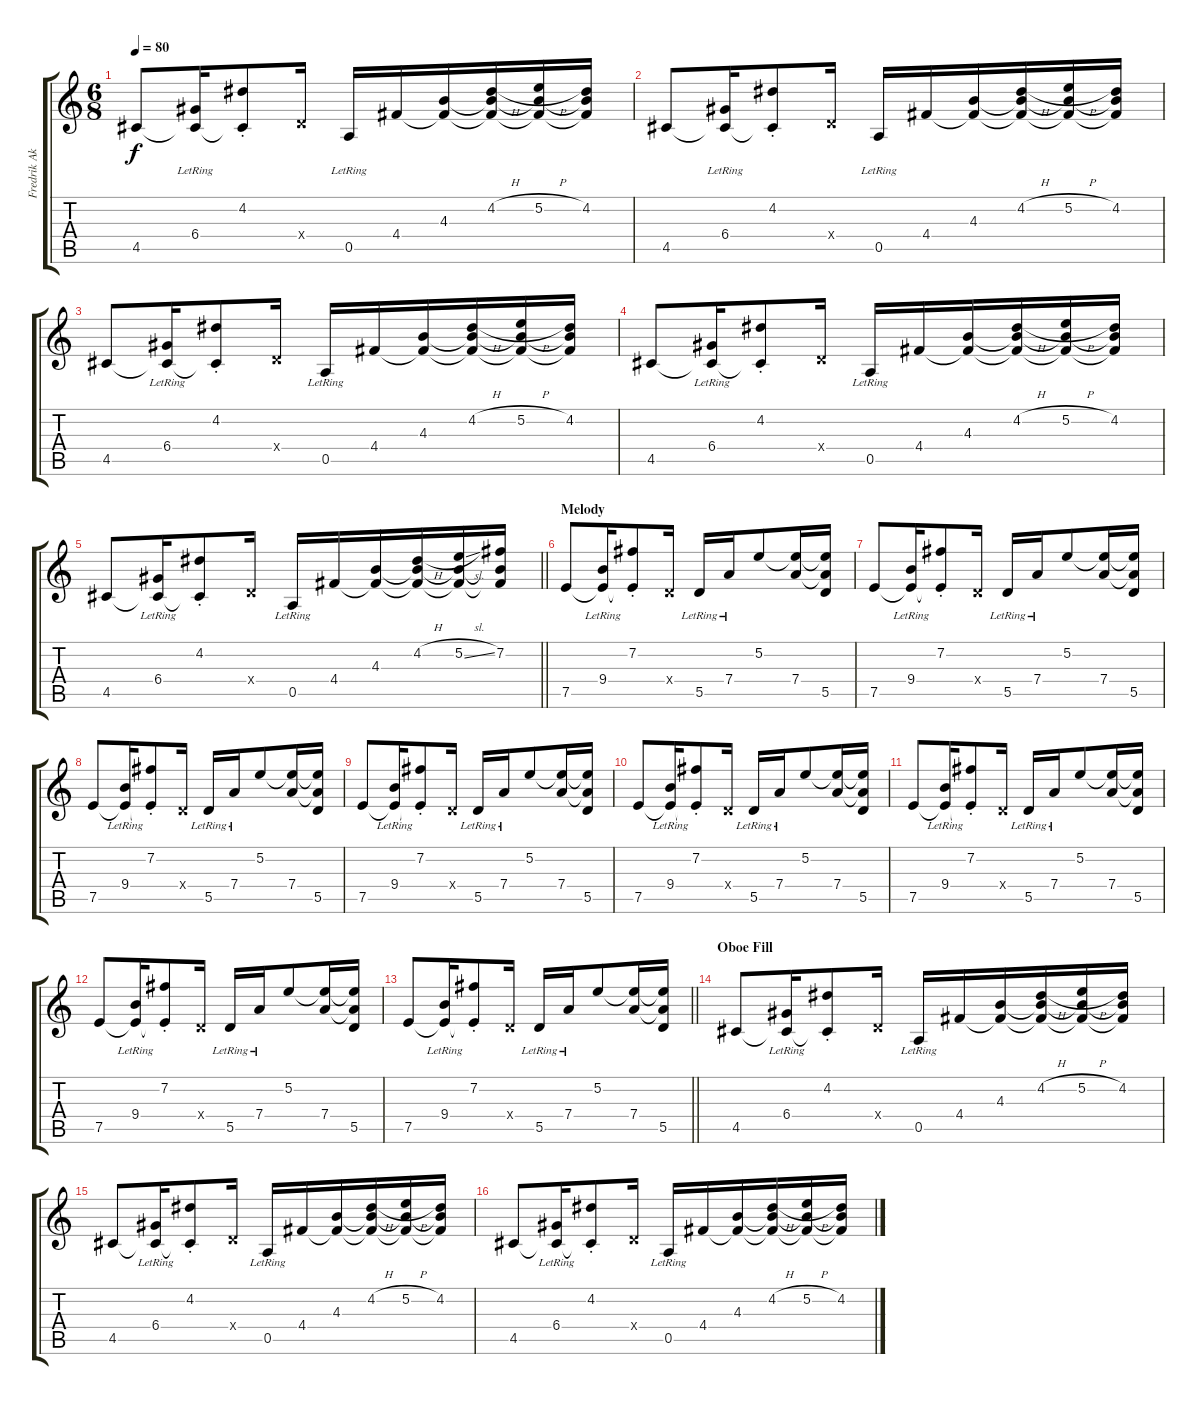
\track ("Fredrik Akesson" "Fredrik Ak") {instrument acousticguitarnylon}
\staff {score tabs}
\tuning (E4 B3 G3 D3 A2 E2) {hide}
\ts (6 8)
\tempo 80
\clef g2
\ks c
4.5.8{dy f} (6.4{lr} 4.5{t}).16 (4.2{st} 4.5{t}).8 0.4{x}.16 0.5{lr}.16 4.4.16 (4.3 4.4{t}).16 (4.2{h} 4.3{t} 4.4{t}).16 (5.2{h} 4.3{t} 4.4{t}).16 (4.2 4.3{t} 4.4{t}).16 |
4.5.8 (6.4{lr} 4.5{t}).16 (4.2{st} 4.5{t}).8 0.4{x}.16 0.5{lr}.16 4.4.16 (4.3 4.4{t}).16 (4.2{h} 4.3{t} 4.4{t}).16 (5.2{h} 4.3{t} 4.4{t}).16 (4.2 4.3{t} 4.4{t}).16 |
4.5.8 (6.4{lr} 4.5{t}).16 (4.2{st} 4.5{t}).8 0.4{x}.16 0.5{lr}.16 4.4.16 (4.3 4.4{t}).16 (4.2{h} 4.3{t} 4.4{t}).16 (5.2{h} 4.3{t} 4.4{t}).16 (4.2 4.3{t} 4.4{t}).16 |
4.5.8 (6.4{lr} 4.5{t}).16 (4.2{st} 4.5{t}).8 0.4{x}.16 0.5{lr}.16 4.4.16 (4.3 4.4{t}).16 (4.2{h} 4.3{t} 4.4{t}).16 (5.2{h} 4.3{t} 4.4{t}).16 (4.2 4.3{t} 4.4{t}).16 |
\barLineRight lightlight
4.5.8 (6.4{lr} 4.5{t}).16 (4.2{st} 4.5{t}).8 0.4{x}.16 0.5{lr}.16 4.4.16 (4.3 4.4{t}).16 (4.2{h} 4.3{t} 4.4{t}).16 (5.2{sl} 4.3{t} 4.4{t}).16 (7.2 4.3{t} 4.4{t}).16 |
\section ("" "Melody")
7.5.8 (9.4{lr} 7.5{t}).16 (7.2{st} 7.5{t}).8 0.4{x}.16 5.5{lr}.16 7.4{lr}.16 5.2.8 (5.2{t} 7.4).16 (5.2{t} 7.4{t} 5.5).16 |
7.5.8 (9.4{lr} 7.5{t}).16 (7.2{st} 7.5{t}).8 0.4{x}.16 5.5{lr}.16 7.4{lr}.16 5.2.8 (5.2{t} 7.4).16 (5.2{t} 7.4{t} 5.5).16 |
7.5.8 (9.4{lr} 7.5{t}).16 (7.2{st} 7.5{t}).8 0.4{x}.16 5.5{lr}.16 7.4{lr}.16 5.2.8 (5.2{t} 7.4).16 (5.2{t} 7.4{t} 5.5).16 |
7.5.8 (9.4{lr} 7.5{t}).16 (7.2{st} 7.5{t}).8 0.4{x}.16 5.5{lr}.16 7.4{lr}.16 5.2.8 (5.2{t} 7.4).16 (5.2{t} 7.4{t} 5.5).16 |
7.5.8 (9.4{lr} 7.5{t}).16 (7.2{st} 7.5{t}).8 0.4{x}.16 5.5{lr}.16 7.4{lr}.16 5.2.8 (5.2{t} 7.4).16 (5.2{t} 7.4{t} 5.5).16 |
7.5.8 (9.4{lr} 7.5{t}).16 (7.2{st} 7.5{t}).8 0.4{x}.16 5.5{lr}.16 7.4{lr}.16 5.2.8 (5.2{t} 7.4).16 (5.2{t} 7.4{t} 5.5).16 |
7.5.8 (9.4{lr} 7.5{t}).16 (7.2{st} 7.5{t}).8 0.4{x}.16 5.5{lr}.16 7.4{lr}.16 5.2.8 (5.2{t} 7.4).16 (5.2{t} 7.4{t} 5.5).16 |
\barLineRight lightlight
7.5.8 (9.4{lr} 7.5{t}).16 (7.2{st} 7.5{t}).8 0.4{x}.16 5.5{lr}.16 7.4{lr}.16 5.2.8 (5.2{t} 7.4).16 (5.2{t} 7.4{t} 5.5).16 |
\section ("" "Oboe Fill")
4.5.8 (6.4{lr} 4.5{t}).16 (4.2{st} 4.5{t}).8 0.4{x}.16 0.5{lr}.16 4.4.16 (4.3 4.4{t}).16 (4.2{h} 4.3{t} 4.4{t}).16 (5.2{h} 4.3{t} 4.4{t}).16 (4.2 4.3{t} 4.4{t}).16 |
4.5.8 (6.4{lr} 4.5{t}).16 (4.2{st} 4.5{t}).8 0.4{x}.16 0.5{lr}.16 4.4.16 (4.3 4.4{t}).16 (4.2{h} 4.3{t} 4.4{t}).16 (5.2{h} 4.3{t} 4.4{t}).16 (4.2 4.3{t} 4.4{t}).16 |
4.5.8 (6.4{lr} 4.5{t}).16 (4.2{st} 4.5{t}).8 0.4{x}.16 0.5{lr}.16 4.4.16 (4.3 4.4{t}).16 (4.2{h} 4.3{t} 4.4{t}).16 (5.2{h} 4.3{t} 4.4{t}).16 (4.2 4.3{t} 4.4{t}).16
